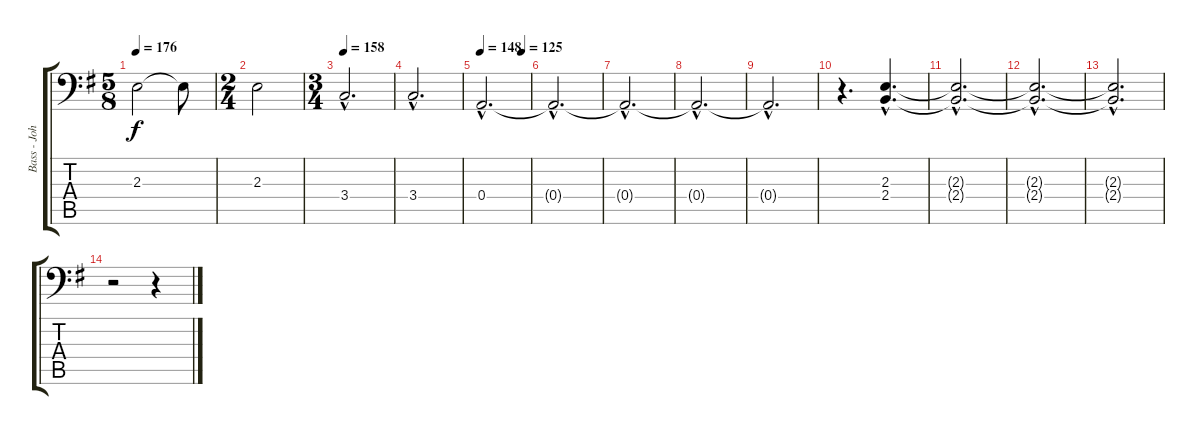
\track ("Bass - John Myung" "Bass - Joh") {instrument electricbassfinger}
\staff {score tabs}
\tuning (C3 G2 D2 A1 E1 B0) {hide}
\ts (5 8)
\tempo 176
\clef f4
\ks g
2.3.2{dy f} 2.3{t}.8 |
\ts (2 4)
2.3.2 |
\ts (3 4)
\tempo 158
3.4{hac}.2{d} |
3.4{hac}.2{d} |
\tempo 148
\tempo (125 0.8333333333333334)
0.4{hac}.2{d} |
0.4{hac t}.2{d} |
0.4{hac t}.2{d} |
0.4{hac t}.2{d} |
0.4{hac t}.2{d} |
r.4{d} (2.3{hac} 2.4{hac}).4{d} |
(2.3{hac t} 2.4{hac t}).2{d} |
(2.3{hac t} 2.4{hac t}).2{d} |
(2.3{hac t} 2.4{hac t}).2{d} |
r.2 r.4
